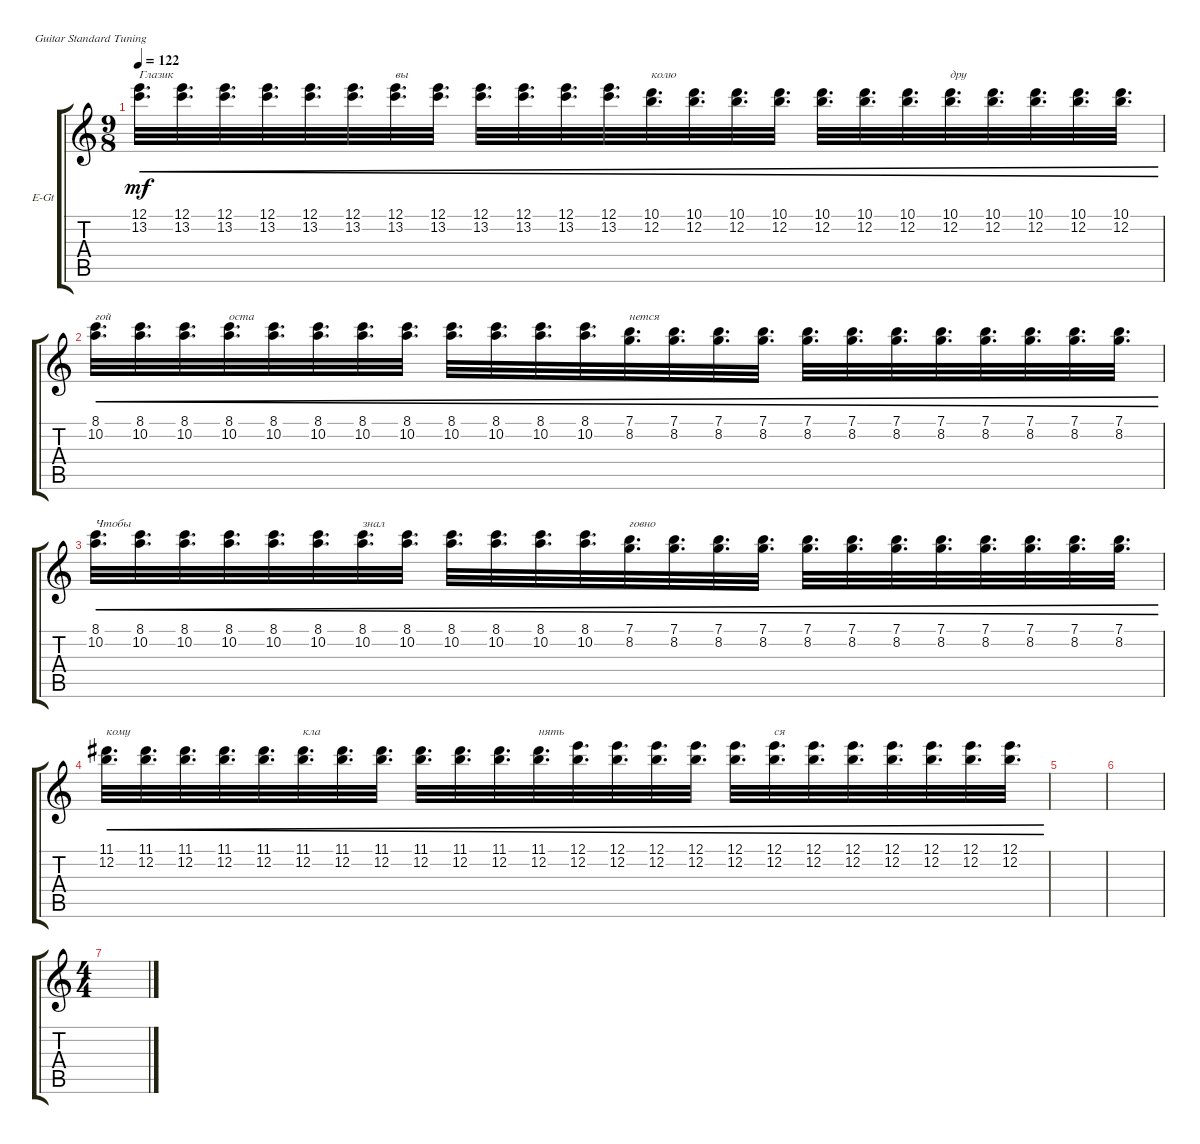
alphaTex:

\defaultSystemsLayout 4
\bracketExtendMode groupsimilarinstruments
\firstSystemTrackNameOrientation horizontal
\otherSystemsTrackNameOrientation horizontal
\track ("Electric Guitar" "E-Gt") {instrument electricguitarclean}
\staff {score tabs}
\tuning (E4 B3 G3 D3 A2 E2)
\ts (9 8)
\tempo 122
\clef g2
\ks c
(12.1 13.2).32{d txt "Глазик " cre dy mf} (12.1 13.2).32{d cre} (12.1 13.2).32{d cre} (12.1 13.2).32{d cre} (12.1 13.2).32{d cre} (12.1 13.2).32{d cre} (12.1 13.2).32{d txt "вы" cre} (12.1 13.2).32{d cre} (12.1 13.2).32{d cre} (12.1 13.2).32{d cre} (12.1 13.2).32{d cre} (12.1 13.2).32{d cre} (10.1 12.2).32{d txt "колю" cre} (10.1 12.2).32{d cre} (10.1 12.2).32{d cre} (10.1 12.2).32{d cre} (10.1 12.2).32{d cre} (10.1 12.2).32{d cre} (10.1 12.2).32{d cre} (10.1 12.2).32{d txt "дру" cre} (10.1 12.2).32{d cre} (10.1 12.2).32{d cre} (10.1 12.2).32{d cre} (10.1 12.2).32{d cre} |
(8.1 10.2).32{d txt "гой " cre} (8.1 10.2).32{d cre} (8.1 10.2).32{d cre} (8.1 10.2).32{d txt "оста" cre} (8.1 10.2).32{d cre} (8.1 10.2).32{d cre} (8.1 10.2).32{d cre} (8.1 10.2).32{d cre} (8.1 10.2).32{d cre} (8.1 10.2).32{d cre} (8.1 10.2).32{d cre} (8.1 10.2).32{d cre} (7.1 8.2).32{d txt "нется" cre} (7.1 8.2).32{d cre} (7.1 8.2).32{d cre} (7.1 8.2).32{d cre} (7.1 8.2).32{d cre} (7.1 8.2).32{d cre} (7.1 8.2).32{d cre} (7.1 8.2).32{d cre} (7.1 8.2).32{d cre} (7.1 8.2).32{d cre} (7.1 8.2).32{d cre} (7.1 8.2).32{d cre} |
(8.1 10.2).32{d txt "Чтобы " cre} (8.1 10.2).32{d cre} (8.1 10.2).32{d cre} (8.1 10.2).32{d cre} (8.1 10.2).32{d cre} (8.1 10.2).32{d cre} (8.1 10.2).32{d txt "знал" cre} (8.1 10.2).32{d cre} (8.1 10.2).32{d cre} (8.1 10.2).32{d cre} (8.1 10.2).32{d cre} (8.1 10.2).32{d cre} (7.1 8.2).32{d txt "говно" cre} (7.1 8.2).32{d cre} (7.1 8.2).32{d cre} (7.1 8.2).32{d cre} (7.1 8.2).32{d cre} (7.1 8.2).32{d cre} (7.1 8.2).32{d cre} (7.1 8.2).32{d cre} (7.1 8.2).32{d cre} (7.1 8.2).32{d cre} (7.1 8.2).32{d cre} (7.1 8.2).32{d cre} |
(11.1 12.2).32{d txt "кому " cre} (11.1 12.2).32{d cre} (11.1 12.2).32{d cre} (11.1 12.2).32{d cre} (11.1 12.2).32{d cre} (11.1 12.2).32{d txt "кла" cre} (11.1 12.2).32{d cre} (11.1 12.2).32{d cre} (11.1 12.2).32{d cre} (11.1 12.2).32{d cre} (11.1 12.2).32{d cre} (11.1 12.2).32{d txt "нять" cre} (12.1 12.2).32{d cre} (12.1 12.2).32{d cre} (12.1 12.2).32{d cre} (12.1 12.2).32{d cre} (12.1 12.2).32{d cre} (12.1 12.2).32{d txt "ся" cre} (12.1 12.2).32{d cre} (12.1 12.2).32{d cre} (12.1 12.2).32{d cre} (12.1 12.2).32{d cre} (12.1 12.2).32{d cre} (12.1 12.2).32{d cre} |
|
|
\ts (4 4)
